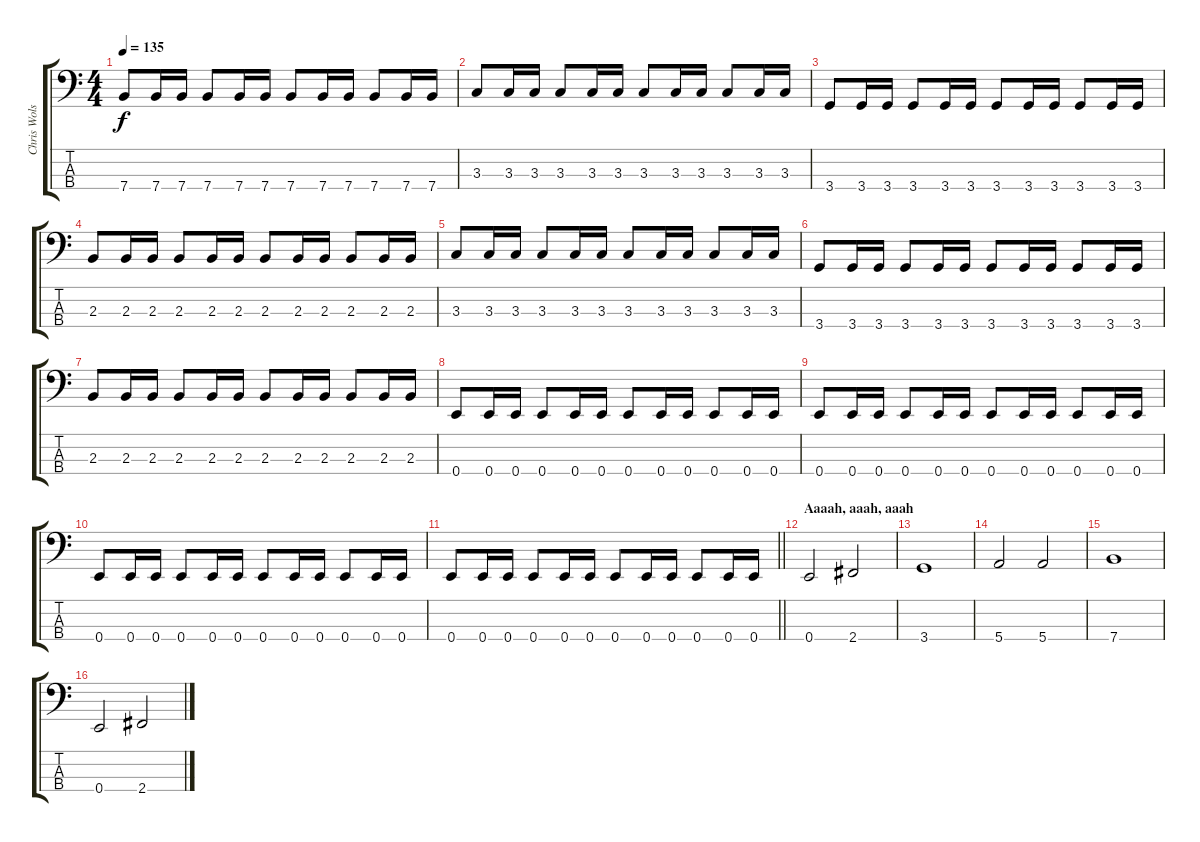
\track ("Chris Wolstenholme (Bass)" "Chris Wols") {instrument electricbasspick}
\staff {score tabs}
\tuning (G2 D2 A1 E1) {hide}
\ts (4 4)
\tempo 135
\clef f4
\ks c
7.4.8{dy f} 7.4.16 7.4.16 7.4.8 7.4.16 7.4.16 7.4.8 7.4.16 7.4.16 7.4.8 7.4.16 7.4.16 |
3.3.8 3.3.16 3.3.16 3.3.8 3.3.16 3.3.16 3.3.8 3.3.16 3.3.16 3.3.8 3.3.16 3.3.16 |
3.4.8 3.4.16 3.4.16 3.4.8 3.4.16 3.4.16 3.4.8 3.4.16 3.4.16 3.4.8 3.4.16 3.4.16 |
2.3.8 2.3.16 2.3.16 2.3.8 2.3.16 2.3.16 2.3.8 2.3.16 2.3.16 2.3.8 2.3.16 2.3.16 |
3.3.8 3.3.16 3.3.16 3.3.8 3.3.16 3.3.16 3.3.8 3.3.16 3.3.16 3.3.8 3.3.16 3.3.16 |
3.4.8 3.4.16 3.4.16 3.4.8 3.4.16 3.4.16 3.4.8 3.4.16 3.4.16 3.4.8 3.4.16 3.4.16 |
2.3.8 2.3.16 2.3.16 2.3.8 2.3.16 2.3.16 2.3.8 2.3.16 2.3.16 2.3.8 2.3.16 2.3.16 |
0.4.8 0.4.16 0.4.16 0.4.8 0.4.16 0.4.16 0.4.8 0.4.16 0.4.16 0.4.8 0.4.16 0.4.16 |
0.4.8 0.4.16 0.4.16 0.4.8 0.4.16 0.4.16 0.4.8 0.4.16 0.4.16 0.4.8 0.4.16 0.4.16 |
0.4.8 0.4.16 0.4.16 0.4.8 0.4.16 0.4.16 0.4.8 0.4.16 0.4.16 0.4.8 0.4.16 0.4.16 |
\barLineRight lightlight
0.4.8 0.4.16 0.4.16 0.4.8 0.4.16 0.4.16 0.4.8 0.4.16 0.4.16 0.4.8 0.4.16 0.4.16 |
\section ("" "Aaaah, aaah, aaah")
0.4.2 2.4.2 |
3.4.1 |
5.4.2 5.4.2 |
7.4.1 |
0.4.2 2.4.2
